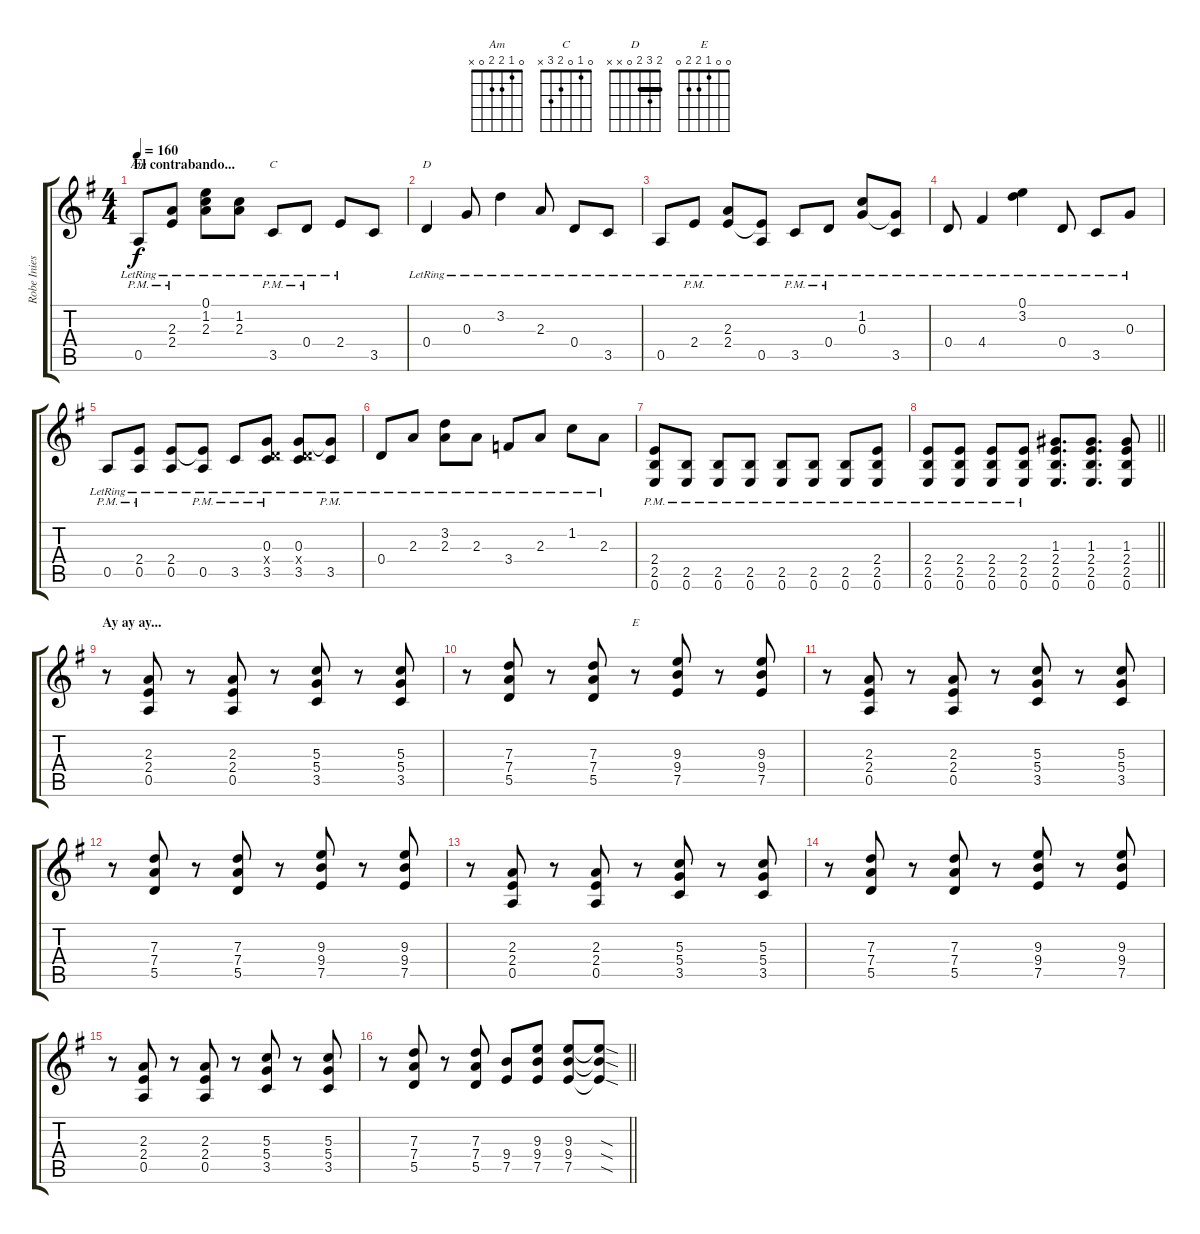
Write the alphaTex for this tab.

\track ("Robe Iniesta - Guitarra" "Robe Inies") {instrument distortionguitar}
\staff {score tabs}
\tuning (E4 B3 G3 D3 A2 E2) {hide}
\chord ("Am" 0 1 2 2 0 x)
\chord ("C" 0 1 0 2 3 x)
\chord ("D" 2 3 2 0 x x) {barre 2}
\chord ("E" 0 0 1 2 2 0)
\ts (4 4)
\section ("" "El contrabando...")
\tempo 160
\clef g2
\ks eminor
0.5{pm lr}.8{ch "Am" dy f instrument electricguitarjazz} (2.3{pm lr} 2.4{pm lr}).8 (0.1{lr} 1.2{lr} 2.3{lr}).8 (1.2{lr} 2.3{lr}).8 3.5{pm lr}.8{ch "C"} 0.4{pm lr}.8 2.4{lr}.8 3.5.8 |
0.4{lr}.4{ch "D"} 0.3{lr}.8 3.2{lr}.4 2.3{lr}.8 0.4{lr}.8 3.5{lr}.8 |
0.5{lr}.8 2.4{pm lr}.8 (2.3{lr} 2.4{lr}).8 (2.4{t} 0.5{lr}).8 3.5{pm lr}.8 0.4{pm lr}.8 (1.2{lr} 0.3{lr}).8 (0.3{t} 3.5{lr}).8 |
0.4{lr}.8 4.4{lr}.4 (0.1{lr} 3.2).4 0.4{lr}.8 3.5{lr}.8 0.3{lr}.8 |
0.5{pm lr}.8 (2.4{pm lr} 0.5{pm lr}).8 (2.4{lr} 0.5{lr}).8 (2.4{t} 0.5{pm lr}).8 3.5{pm lr}.8 (0.3 0.4{x} 3.5{pm lr}).8 (0.3 0.4{x} 3.5{lr}).8 (0.3{t} 3.5{pm lr}).8 |
0.4{lr}.8 2.3{lr}.8 (3.2{lr} 2.3{lr}).8 2.3{lr}.8 3.4{lr}.8 2.3{lr}.8 1.2{lr}.8 2.3{lr}.8 |
(2.4{pm} 2.5{pm} 0.6{pm}).8{instrument distortionguitar} (2.5{pm} 0.6{pm}).8 (2.5{pm} 0.6{pm}).8 (2.5{pm} 0.6{pm}).8 (2.5{pm} 0.6{pm}).8 (2.5{pm} 0.6{pm}).8 (2.5{pm} 0.6{pm}).8 (2.4{pm} 2.5{pm} 0.6{pm}).8 |
\barLineRight lightlight
(2.4{pm} 2.5{pm} 0.6{pm}).8 (2.4{pm} 2.5{pm} 0.6{pm}).8 (2.4{pm} 2.5{pm} 0.6{pm}).8 (2.4{pm} 2.5{pm} 0.6{pm}).8 (1.3 2.4 2.5 0.6).8{d} (1.3 2.4 2.5 0.6).8{d} (1.3 2.4 2.5 0.6).8 |
\section ("" "Ay ay ay...")
r.8 (2.3 2.4 0.5).8 r.8 (2.3 2.4 0.5).8 r.8 (5.3 5.4 3.5).8 r.8 (5.3 5.4 3.5).8 |
r.8 (7.3 7.4 5.5).8 r.8 (7.3 7.4 5.5).8 r.8{ch "E"} (9.3 9.4 7.5).8 r.8 (9.3 9.4 7.5).8 |
r.8 (2.3 2.4 0.5).8 r.8 (2.3 2.4 0.5).8 r.8 (5.3 5.4 3.5).8 r.8 (5.3 5.4 3.5).8 |
r.8 (7.3 7.4 5.5).8 r.8 (7.3 7.4 5.5).8 r.8 (9.3 9.4 7.5).8 r.8 (9.3 9.4 7.5).8 |
r.8 (2.3 2.4 0.5).8 r.8 (2.3 2.4 0.5).8 r.8 (5.3 5.4 3.5).8 r.8 (5.3 5.4 3.5).8 |
r.8 (7.3 7.4 5.5).8 r.8 (7.3 7.4 5.5).8 r.8 (9.3 9.4 7.5).8 r.8 (9.3 9.4 7.5).8 |
r.8 (2.3 2.4 0.5).8 r.8 (2.3 2.4 0.5).8 r.8 (5.3 5.4 3.5).8 r.8 (5.3 5.4 3.5).8 |
\barLineRight lightlight
r.8 (7.3 7.4 5.5).8 r.8 (7.3 7.4 5.5).8 (9.4 7.5).8 (9.3 9.4 7.5).8 (9.3 9.4 7.5).8 (9.3{sod t} 9.4{sod t} 7.5{sod t}).8
